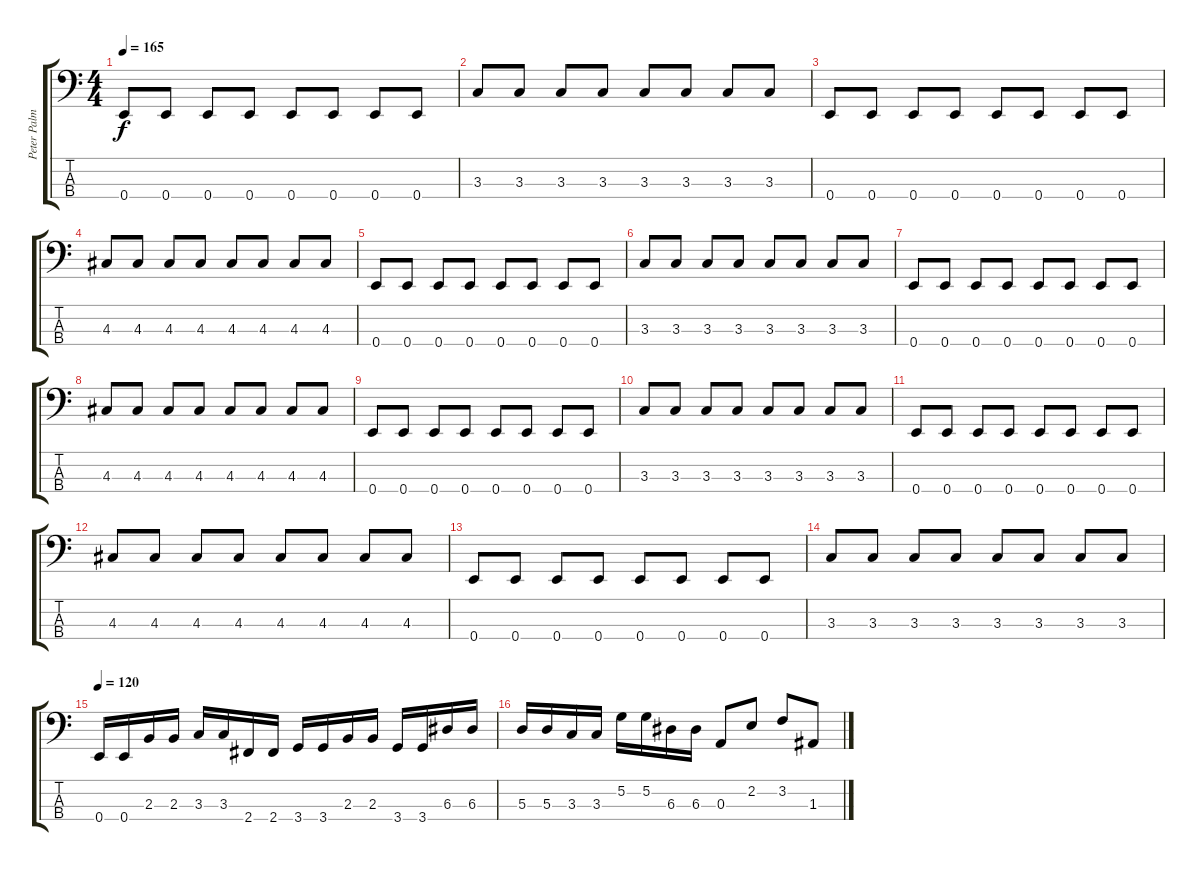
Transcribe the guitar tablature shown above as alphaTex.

\track ("Peter Palmdahl (Bass)" "Peter Palm") {instrument electricbasspick}
\staff {score tabs}
\tuning (G2 D2 A1 E1) {hide}
\ts (4 4)
\tempo 165
\clef f4
\ks c
0.4.8{dy f} 0.4.8 0.4.8 0.4.8 0.4.8 0.4.8 0.4.8 0.4.8 |
3.3.8 3.3.8 3.3.8 3.3.8 3.3.8 3.3.8 3.3.8 3.3.8 |
0.4.8 0.4.8 0.4.8 0.4.8 0.4.8 0.4.8 0.4.8 0.4.8 |
4.3.8 4.3.8 4.3.8 4.3.8 4.3.8 4.3.8 4.3.8 4.3.8 |
0.4.8 0.4.8 0.4.8 0.4.8 0.4.8 0.4.8 0.4.8 0.4.8 |
3.3.8 3.3.8 3.3.8 3.3.8 3.3.8 3.3.8 3.3.8 3.3.8 |
0.4.8 0.4.8 0.4.8 0.4.8 0.4.8 0.4.8 0.4.8 0.4.8 |
4.3.8 4.3.8 4.3.8 4.3.8 4.3.8 4.3.8 4.3.8 4.3.8 |
0.4.8 0.4.8 0.4.8 0.4.8 0.4.8 0.4.8 0.4.8 0.4.8 |
3.3.8 3.3.8 3.3.8 3.3.8 3.3.8 3.3.8 3.3.8 3.3.8 |
0.4.8 0.4.8 0.4.8 0.4.8 0.4.8 0.4.8 0.4.8 0.4.8 |
4.3.8 4.3.8 4.3.8 4.3.8 4.3.8 4.3.8 4.3.8 4.3.8 |
0.4.8 0.4.8 0.4.8 0.4.8 0.4.8 0.4.8 0.4.8 0.4.8 |
3.3.8 3.3.8 3.3.8 3.3.8 3.3.8 3.3.8 3.3.8 3.3.8 |
\tempo 120
0.4.16 0.4.16 2.3.16 2.3.16 3.3.16 3.3.16 2.4.16 2.4.16 3.4.16 3.4.16 2.3.16 2.3.16 3.4.16 3.4.16 6.3.16 6.3.16 |
5.3.16 5.3.16 3.3.16 3.3.16 5.2.16 5.2.16 6.3.16 6.3.16 0.3.8 2.2.8 3.2.8 1.3.8
